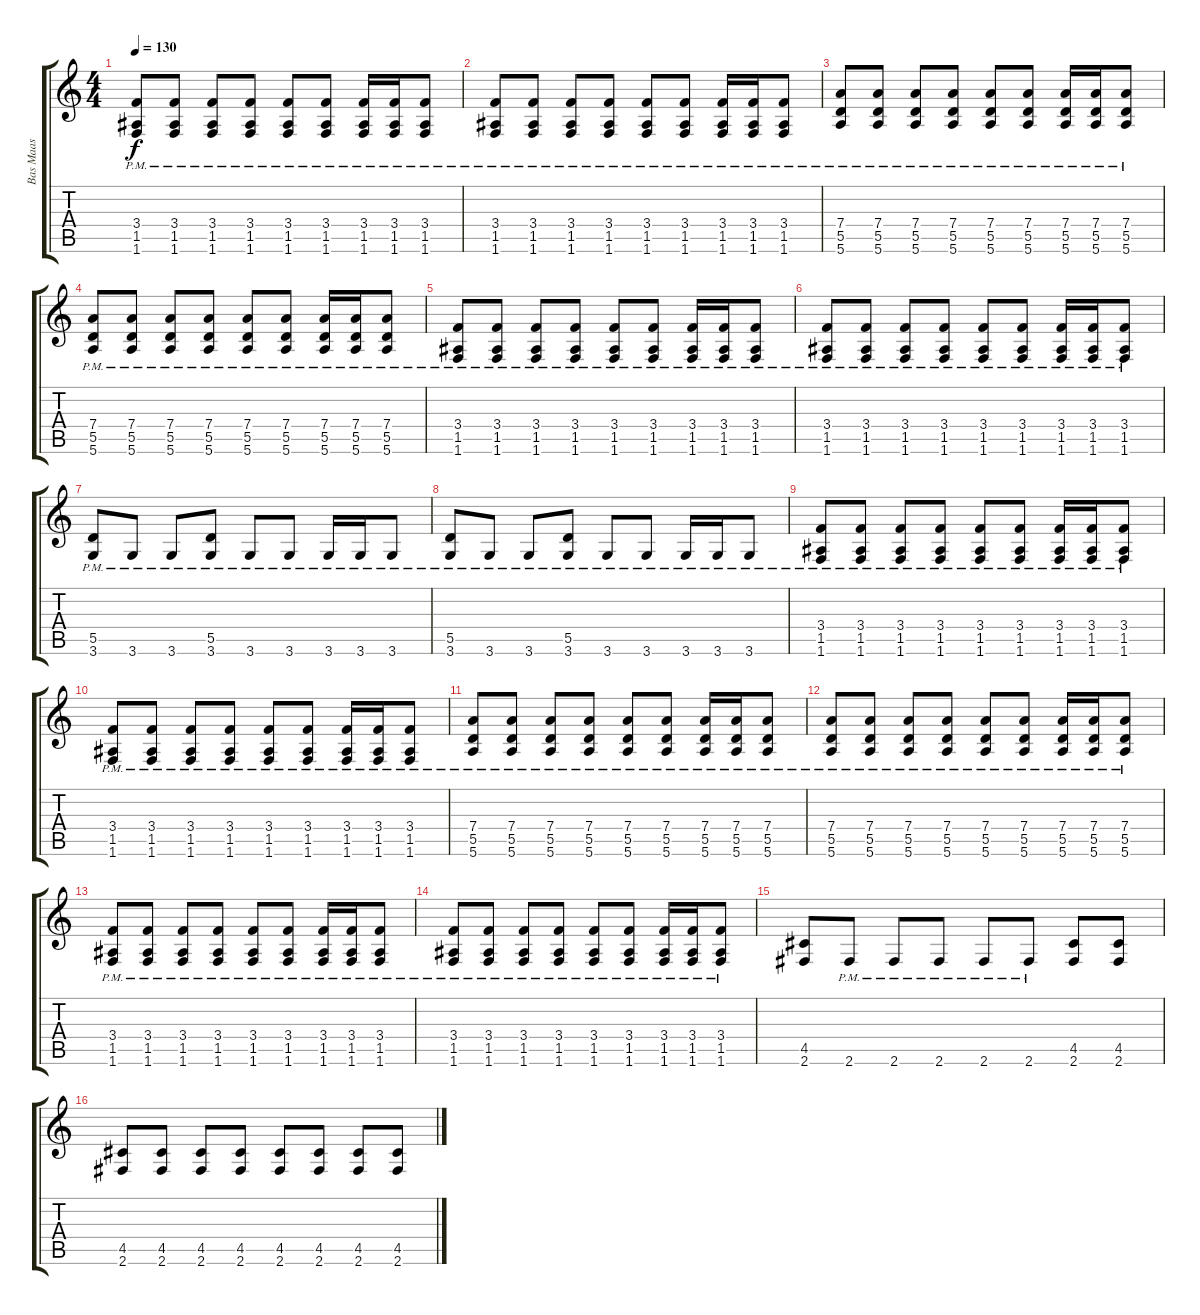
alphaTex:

\track ("Bas Maas" "Bas Maas") {instrument distortionguitar}
\staff {score tabs}
\tuning (E4 B3 G3 D3 A2 E2) {hide}
\ts (4 4)
\tempo 130
\clef g2
\ks c
(3.4{pm} 1.5{pm} 1.6{pm}).8{dy f} (3.4{pm} 1.5{pm} 1.6{pm}).8 (3.4{pm} 1.5{pm} 1.6{pm}).8 (3.4{pm} 1.5{pm} 1.6{pm}).8 (3.4{pm} 1.5{pm} 1.6{pm}).8 (3.4{pm} 1.5{pm} 1.6{pm}).8 (3.4{pm} 1.5{pm} 1.6{pm}).16 (3.4{pm} 1.5{pm} 1.6{pm}).16 (3.4{pm} 1.5{pm} 1.6{pm}).8 |
(3.4{pm} 1.5{pm} 1.6{pm}).8 (3.4{pm} 1.5{pm} 1.6{pm}).8 (3.4{pm} 1.5{pm} 1.6{pm}).8 (3.4{pm} 1.5{pm} 1.6{pm}).8 (3.4{pm} 1.5{pm} 1.6{pm}).8 (3.4{pm} 1.5{pm} 1.6{pm}).8 (3.4{pm} 1.5{pm} 1.6{pm}).16 (3.4{pm} 1.5{pm} 1.6{pm}).16 (3.4{pm} 1.5{pm} 1.6{pm}).8 |
(7.4{pm} 5.5{pm} 5.6{pm}).8 (7.4{pm} 5.5{pm} 5.6{pm}).8 (7.4{pm} 5.5{pm} 5.6{pm}).8 (7.4{pm} 5.5{pm} 5.6{pm}).8 (7.4{pm} 5.5{pm} 5.6{pm}).8 (7.4{pm} 5.5{pm} 5.6{pm}).8 (7.4{pm} 5.5{pm} 5.6{pm}).16 (7.4{pm} 5.5{pm} 5.6{pm}).16 (7.4{pm} 5.5{pm} 5.6{pm}).8 |
(7.4{pm} 5.5{pm} 5.6{pm}).8 (7.4{pm} 5.5{pm} 5.6{pm}).8 (7.4{pm} 5.5{pm} 5.6{pm}).8 (7.4{pm} 5.5{pm} 5.6{pm}).8 (7.4{pm} 5.5{pm} 5.6{pm}).8 (7.4{pm} 5.5{pm} 5.6{pm}).8 (7.4{pm} 5.5{pm} 5.6{pm}).16 (7.4{pm} 5.5{pm} 5.6{pm}).16 (7.4{pm} 5.5{pm} 5.6{pm}).8 |
(3.4{pm} 1.5{pm} 1.6{pm}).8 (3.4{pm} 1.5{pm} 1.6{pm}).8 (3.4{pm} 1.5{pm} 1.6{pm}).8 (3.4{pm} 1.5{pm} 1.6{pm}).8 (3.4{pm} 1.5{pm} 1.6{pm}).8 (3.4{pm} 1.5{pm} 1.6{pm}).8 (3.4{pm} 1.5{pm} 1.6{pm}).16 (3.4{pm} 1.5{pm} 1.6{pm}).16 (3.4{pm} 1.5{pm} 1.6{pm}).8 |
(3.4{pm} 1.5{pm} 1.6{pm}).8 (3.4{pm} 1.5{pm} 1.6{pm}).8 (3.4{pm} 1.5{pm} 1.6{pm}).8 (3.4{pm} 1.5{pm} 1.6{pm}).8 (3.4{pm} 1.5{pm} 1.6{pm}).8 (3.4{pm} 1.5{pm} 1.6{pm}).8 (3.4{pm} 1.5{pm} 1.6{pm}).16 (3.4{pm} 1.5{pm} 1.6{pm}).16 (3.4{pm} 1.5{pm} 1.6{pm}).8 |
(5.5{pm} 3.6).8 3.6{pm}.8 3.6{pm}.8 (5.5{pm} 3.6{pm}).8 3.6{pm}.8 3.6{pm}.8 3.6{pm}.16 3.6{pm}.16 3.6{pm}.8 |
(5.5{pm} 3.6{pm}).8 3.6{pm}.8 3.6{pm}.8 (5.5{pm} 3.6{pm}).8 3.6{pm}.8 3.6{pm}.8 3.6{pm}.16 3.6{pm}.16 3.6{pm}.8 |
(3.4{pm} 1.5{pm} 1.6{pm}).8 (3.4{pm} 1.5{pm} 1.6{pm}).8 (3.4{pm} 1.5{pm} 1.6{pm}).8 (3.4{pm} 1.5{pm} 1.6{pm}).8 (3.4{pm} 1.5{pm} 1.6{pm}).8 (3.4{pm} 1.5{pm} 1.6{pm}).8 (3.4{pm} 1.5{pm} 1.6{pm}).16 (3.4{pm} 1.5{pm} 1.6{pm}).16 (3.4{pm} 1.5{pm} 1.6{pm}).8 |
(3.4{pm} 1.5{pm} 1.6{pm}).8 (3.4{pm} 1.5{pm} 1.6{pm}).8 (3.4{pm} 1.5{pm} 1.6{pm}).8 (3.4{pm} 1.5{pm} 1.6{pm}).8 (3.4{pm} 1.5{pm} 1.6{pm}).8 (3.4{pm} 1.5{pm} 1.6{pm}).8 (3.4{pm} 1.5{pm} 1.6{pm}).16 (3.4{pm} 1.5{pm} 1.6{pm}).16 (3.4{pm} 1.5{pm} 1.6{pm}).8 |
(7.4{pm} 5.5{pm} 5.6{pm}).8 (7.4{pm} 5.5{pm} 5.6{pm}).8 (7.4{pm} 5.5{pm} 5.6{pm}).8 (7.4{pm} 5.5{pm} 5.6{pm}).8 (7.4{pm} 5.5{pm} 5.6{pm}).8 (7.4{pm} 5.5{pm} 5.6{pm}).8 (7.4{pm} 5.5{pm} 5.6{pm}).16 (7.4{pm} 5.5{pm} 5.6{pm}).16 (7.4{pm} 5.5{pm} 5.6{pm}).8 |
(7.4{pm} 5.5{pm} 5.6{pm}).8 (7.4{pm} 5.5{pm} 5.6{pm}).8 (7.4{pm} 5.5{pm} 5.6{pm}).8 (7.4{pm} 5.5{pm} 5.6{pm}).8 (7.4{pm} 5.5{pm} 5.6{pm}).8 (7.4{pm} 5.5{pm} 5.6{pm}).8 (7.4{pm} 5.5{pm} 5.6{pm}).16 (7.4{pm} 5.5{pm} 5.6{pm}).16 (7.4{pm} 5.5{pm} 5.6{pm}).8 |
(3.4{pm} 1.5{pm} 1.6{pm}).8 (3.4{pm} 1.5{pm} 1.6{pm}).8 (3.4{pm} 1.5{pm} 1.6{pm}).8 (3.4{pm} 1.5{pm} 1.6{pm}).8 (3.4{pm} 1.5{pm} 1.6{pm}).8 (3.4{pm} 1.5{pm} 1.6{pm}).8 (3.4{pm} 1.5{pm} 1.6{pm}).16 (3.4{pm} 1.5{pm} 1.6{pm}).16 (3.4{pm} 1.5{pm} 1.6{pm}).8 |
(3.4{pm} 1.5{pm} 1.6{pm}).8 (3.4{pm} 1.5{pm} 1.6{pm}).8 (3.4{pm} 1.5{pm} 1.6{pm}).8 (3.4{pm} 1.5{pm} 1.6{pm}).8 (3.4{pm} 1.5{pm} 1.6{pm}).8 (3.4{pm} 1.5{pm} 1.6{pm}).8 (3.4{pm} 1.5{pm} 1.6{pm}).16 (3.4{pm} 1.5{pm} 1.6{pm}).16 (3.4{pm} 1.5{pm} 1.6{pm}).8 |
(4.5 2.6).8 2.6{pm}.8 2.6{pm}.8 2.6{pm}.8 2.6{pm}.8 2.6{pm}.8 (4.5 2.6).8 (4.5 2.6).8 |
(4.5 2.6).8 (4.5 2.6).8 (4.5 2.6).8 (4.5 2.6).8 (4.5 2.6).8 (4.5 2.6).8 (4.5 2.6).8 (4.5 2.6).8
